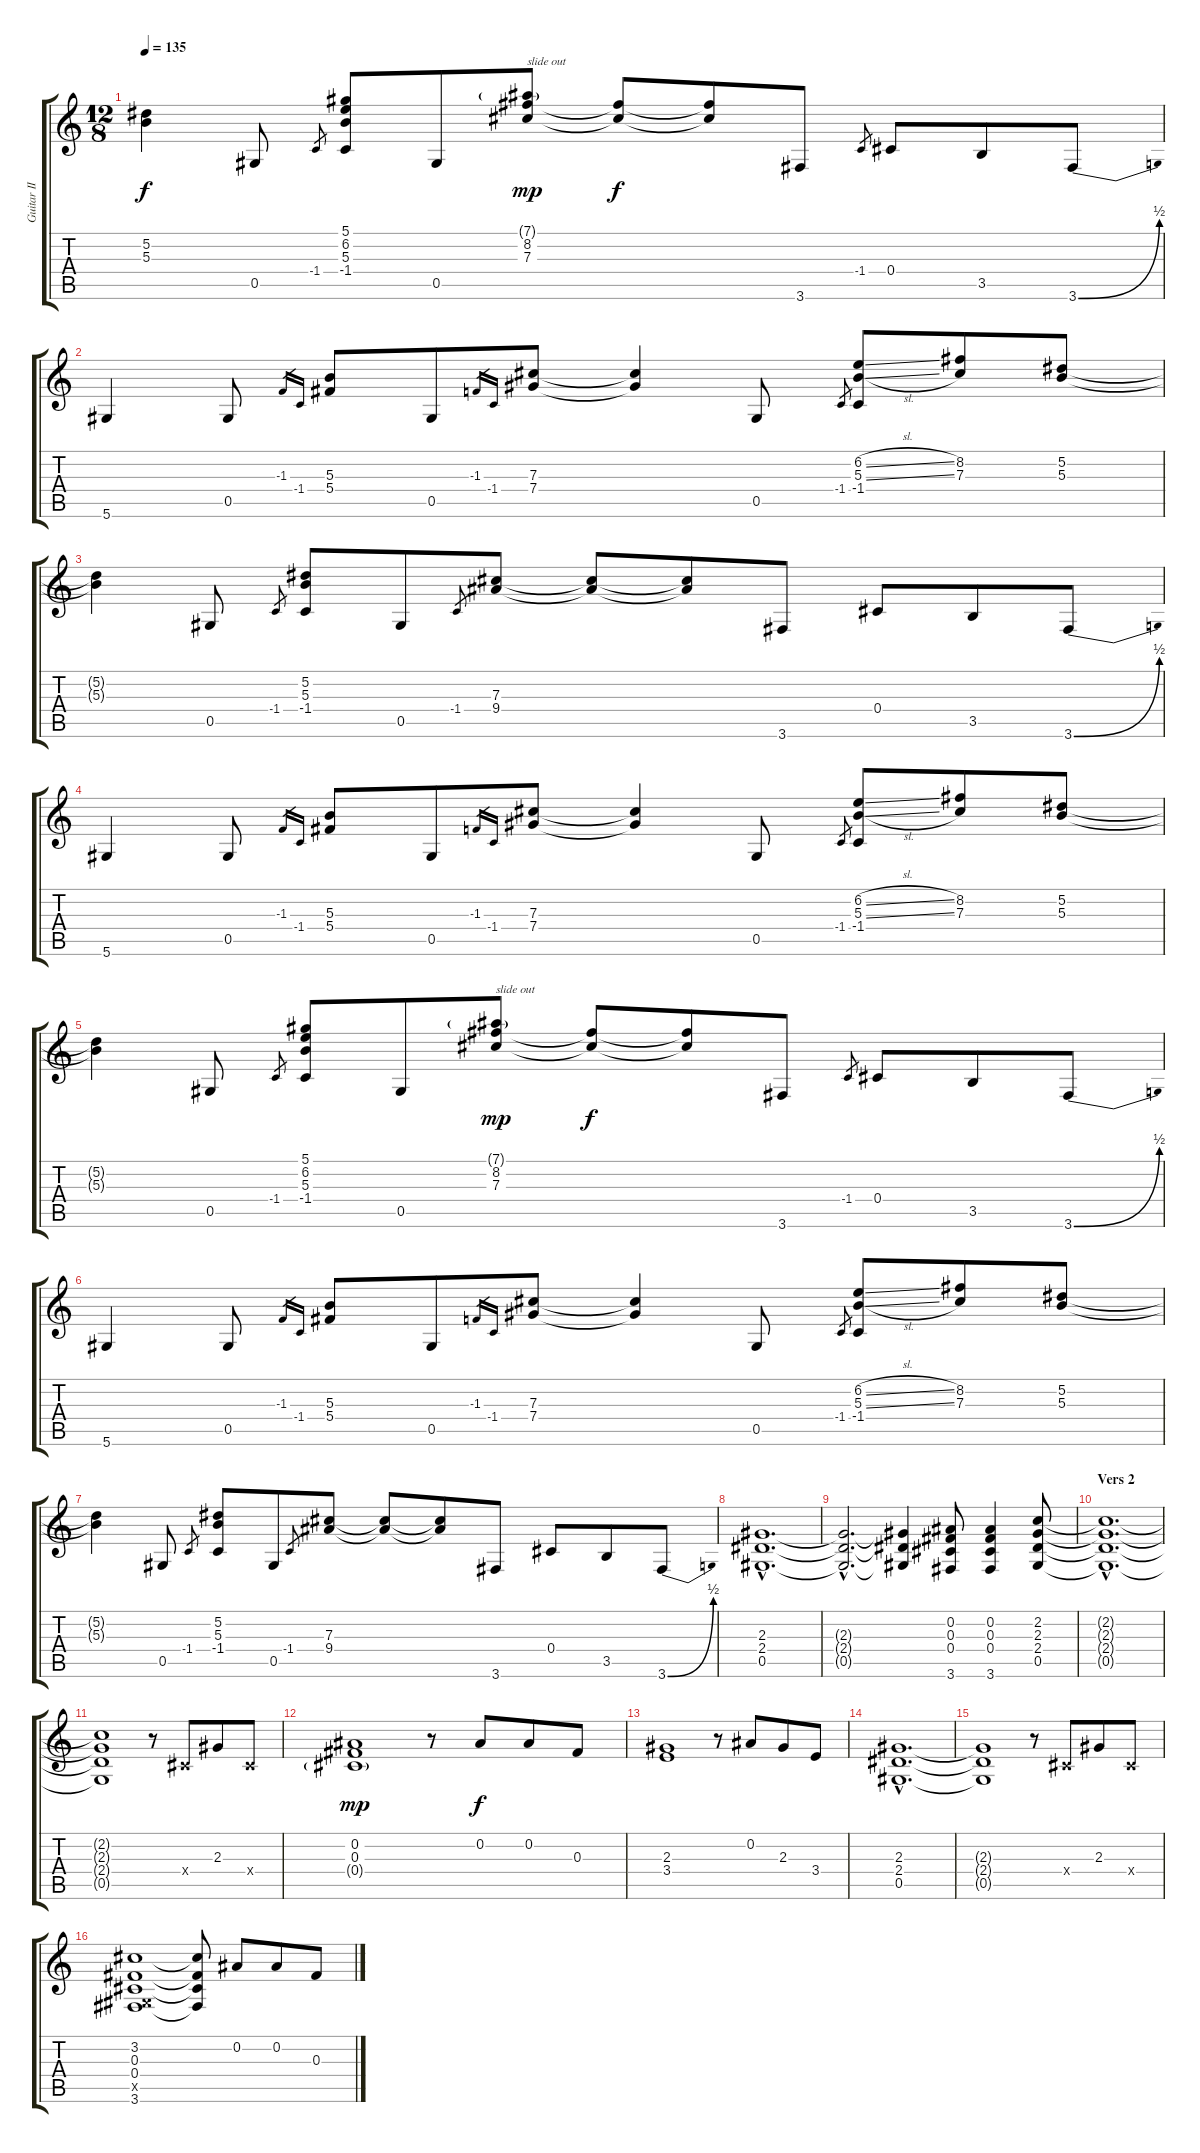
\track ("Guitar II - Chris Risola" "Guitar II ") {instrument overdrivenguitar}
\staff {score tabs}
\tuning (Eb4 Bb3 Gb3 Db3 Ab2 Eb2) {hide}
\ts (12 8)
\tempo 135
\clef g2
\ks c
(5.2{t} 5.3{t}).4{dy f} 0.5.8 -1.4.8{gr} (5.1 6.2 5.3 -1.4).8 0.5.8 (7.1{g} 8.2 7.3).8{txt "slide out" dy mp} (8.2{t} 7.3{t}).8{dy f} (8.2{t} 7.3{t}).8 3.6.8 -1.4.8{gr} 0.4.8 3.5.8 3.6{be (bend 0 0 60 2)}.8 |
5.6.4 0.5.8 -1.3.16{gr} -1.4.16{gr} (5.3 5.4).8 0.5.8 -1.3.16{gr} -1.4.16{gr} (7.3 7.4).8 (7.3{t} 7.4{t}).4 0.5.8 -1.4.8{gr} (6.2{sl} 5.3{sl} -1.4).8 (8.2 7.3).8 (5.2 5.3).8 |
(5.2{t} 5.3{t}).4 0.5.8 -1.4.8{gr} (5.2 5.3 -1.4).8 0.5.8 -1.4.8{gr} (7.3 9.4).8 (7.3{t} 9.4{t}).8 (7.3{t} 9.4{t}).8 3.6.8 0.4.8 3.5.8 3.6{be (bend 0 0 60 2)}.8 |
5.6.4 0.5.8 -1.3.16{gr} -1.4.16{gr} (5.3 5.4).8 0.5.8 -1.3.16{gr} -1.4.16{gr} (7.3 7.4).8 (7.3{t} 7.4{t}).4 0.5.8 -1.4.8{gr} (6.2{sl} 5.3{sl} -1.4).8 (8.2 7.3).8 (5.2 5.3).8 |
(5.2{t} 5.3{t}).4 0.5.8 -1.4.8{gr} (5.1 6.2 5.3 -1.4).8 0.5.8 (7.1{g} 8.2 7.3).8{txt "slide out" dy mp} (8.2{t} 7.3{t}).8{dy f} (8.2{t} 7.3{t}).8 3.6.8 -1.4.8{gr} 0.4.8 3.5.8 3.6{be (bend 0 0 60 2)}.8 |
5.6.4 0.5.8 -1.3.16{gr} -1.4.16{gr} (5.3 5.4).8 0.5.8 -1.3.16{gr} -1.4.16{gr} (7.3 7.4).8 (7.3{t} 7.4{t}).4 0.5.8 -1.4.8{gr} (6.2{sl} 5.3{sl} -1.4).8 (8.2 7.3).8 (5.2 5.3).8 |
(5.2{t} 5.3{t}).4 0.5.8 -1.4.8{gr} (5.2 5.3 -1.4).8 0.5.8 -1.4.8{gr} (7.3 9.4).8 (7.3{t} 9.4{t}).8 (7.3{t} 9.4{t}).8 3.6.8 0.4.8 3.5.8 3.6{be (bend 0 0 60 2)}.8 |
(2.3{hac} 2.4{hac} 0.5{hac}).1{d} |
(2.3{hac t} 2.4{hac t} 0.5{hac t}).2{d} (2.3{t} 2.4{t} 0.5{t}).4 (0.2 0.3 0.4 3.6).8 (0.2 0.3 0.4 3.6).4 (2.2 2.3 2.4 0.5).8 |
\section ("" "Vers 2")
(2.2{hac t} 2.3{hac t} 2.4{hac t} 0.5{hac t}).1{d} |
(2.2{t} 2.3{t} 2.4{t} 0.5{t}).1 r.8 0.4{x}.8 2.3.8 0.4{x}.8 |
(0.2 0.3 0.4{g}).1{dy mp} r.8 0.2.8{dy f} 0.2.8 0.3.8 |
(2.3 3.4).1 r.8 0.2.8 2.3.8 3.4.8 |
(2.3{hac} 2.4{hac} 0.5{hac}).1{d} |
(2.3{t} 2.4{t} 0.5{t}).1 r.8 0.4{x}.8 2.3.8 0.4{x}.8 |
(3.2 0.3 0.4 0.5{x} 3.6).1 (3.2{t} 0.3{t} 0.4{t} 3.6{t}).8 0.2.8 0.2.8 0.3.8
